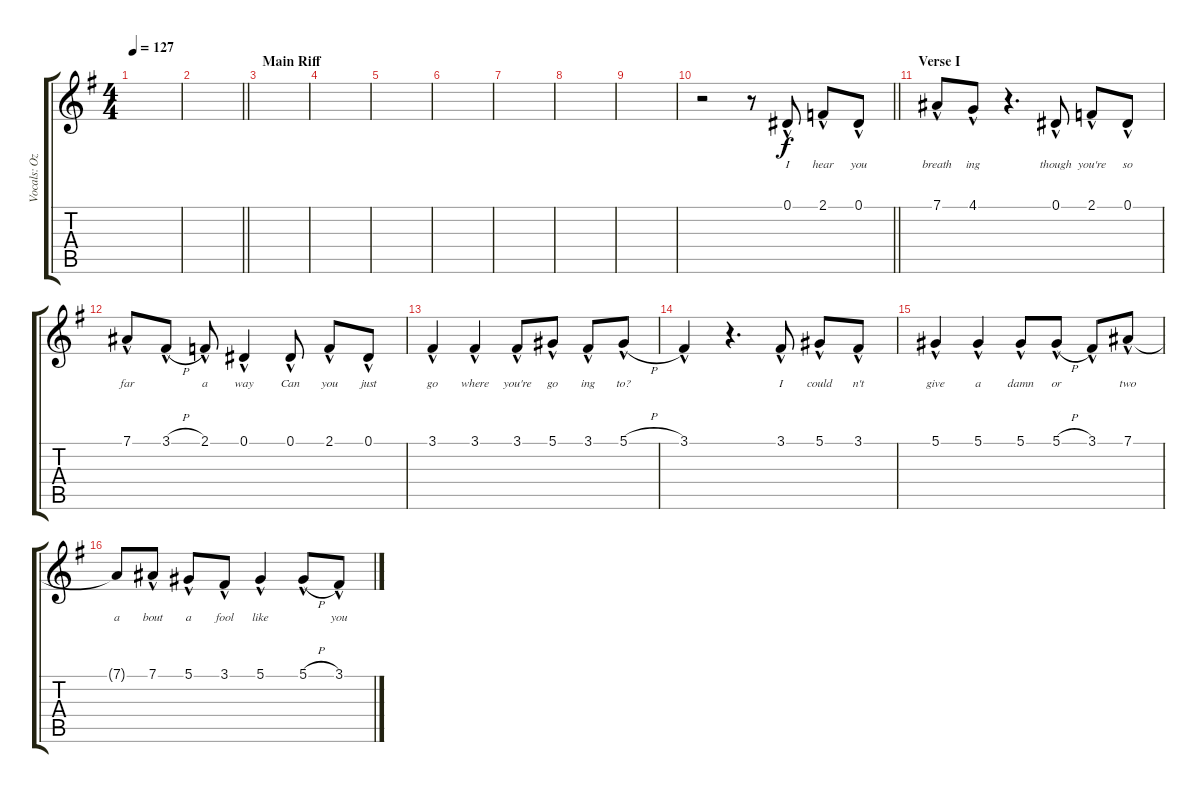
\track ("Vocals: Ozzy" "Vocals: Oz") {instrument lead2sawtooth}
\staff {score tabs}
\tuning (Eb4 Bb3 Gb3 Db3 Ab2 Eb2) {hide}
\ts (4 4)
\tempo 127
\clef g2
\ks g
|
\barLineRight lightlight
|
\section ("" "Main Riff")
|
|
|
|
|
|
|
\barLineRight lightlight
r.2 r.8 0.1{hac}.8{lyrics (0 "I") lyrics (1 "") lyrics (2 "") lyrics (3 "") lyrics (4 "")} 2.1{hac}.8{lyrics (0 "hear") lyrics (1 "") lyrics (2 "") lyrics (3 "") lyrics (4 "")} 0.1{hac}.8{lyrics (0 "you") lyrics (1 "") lyrics (2 "") lyrics (3 "") lyrics (4 "")} |
\section ("" "Verse I")
7.1{hac}.8{lyrics (0 "breath") lyrics (1 "") lyrics (2 "") lyrics (3 "") lyrics (4 "")} 4.1{hac}.8{lyrics (0 "ing") lyrics (1 "") lyrics (2 "") lyrics (3 "") lyrics (4 "")} r.4{d} 0.1{hac}.8{lyrics (0 "though") lyrics (1 "") lyrics (2 "") lyrics (3 "") lyrics (4 "")} 2.1{hac}.8{lyrics (0 "you're") lyrics (1 "") lyrics (2 "") lyrics (3 "") lyrics (4 "")} 0.1{hac}.8{lyrics (0 "so") lyrics (1 "") lyrics (2 "") lyrics (3 "") lyrics (4 "")} |
7.1{hac}.8{lyrics (0 "far") lyrics (1 "") lyrics (2 "") lyrics (3 "") lyrics (4 "")} 3.1{h hac}.8{lyrics (0 "") lyrics (1 "") lyrics (2 "") lyrics (3 "") lyrics (4 "")} 2.1{hac}.8{lyrics (0 "a") lyrics (1 "") lyrics (2 "") lyrics (3 "") lyrics (4 "")} 0.1{hac}.4{lyrics (0 "way") lyrics (1 "") lyrics (2 "") lyrics (3 "") lyrics (4 "")} 0.1{hac}.8{lyrics (0 "Can") lyrics (1 "") lyrics (2 "") lyrics (3 "") lyrics (4 "")} 2.1{hac}.8{lyrics (0 "you") lyrics (1 "") lyrics (2 "") lyrics (3 "") lyrics (4 "")} 0.1{hac}.8{lyrics (0 "just") lyrics (1 "") lyrics (2 "") lyrics (3 "") lyrics (4 "")} |
3.1{hac}.4{lyrics (0 "go") lyrics (1 "") lyrics (2 "") lyrics (3 "") lyrics (4 "")} 3.1{hac}.4{lyrics (0 "where") lyrics (1 "") lyrics (2 "") lyrics (3 "") lyrics (4 "")} 3.1{hac}.8{lyrics (0 "you're") lyrics (1 "") lyrics (2 "") lyrics (3 "") lyrics (4 "")} 5.1{hac}.8{lyrics (0 "go") lyrics (1 "") lyrics (2 "") lyrics (3 "") lyrics (4 "")} 3.1{hac}.8{lyrics (0 "ing") lyrics (1 "") lyrics (2 "") lyrics (3 "") lyrics (4 "")} 5.1{h hac}.8{lyrics (0 "to?") lyrics (1 "") lyrics (2 "") lyrics (3 "") lyrics (4 "")} |
3.1{hac}.4{lyrics (0 "") lyrics (1 "") lyrics (2 "") lyrics (3 "") lyrics (4 "")} r.4{d} 3.1{hac}.8{lyrics (0 "I") lyrics (1 "") lyrics (2 "") lyrics (3 "") lyrics (4 "")} 5.1{hac}.8{lyrics (0 "could") lyrics (1 "") lyrics (2 "") lyrics (3 "") lyrics (4 "")} 3.1{hac}.8{lyrics (0 "n't") lyrics (1 "") lyrics (2 "") lyrics (3 "") lyrics (4 "")} |
5.1{hac}.4{lyrics (0 "give") lyrics (1 "") lyrics (2 "") lyrics (3 "") lyrics (4 "")} 5.1{hac}.4{lyrics (0 "a") lyrics (1 "") lyrics (2 "") lyrics (3 "") lyrics (4 "")} 5.1{hac}.8{lyrics (0 "damn") lyrics (1 "") lyrics (2 "") lyrics (3 "") lyrics (4 "")} 5.1{h hac}.8{lyrics (0 "or") lyrics (1 "") lyrics (2 "") lyrics (3 "") lyrics (4 "")} 3.1{hac}.8{lyrics (0 "") lyrics (1 "") lyrics (2 "") lyrics (3 "") lyrics (4 "")} 7.1{hac}.8{lyrics (0 "two") lyrics (1 "") lyrics (2 "") lyrics (3 "") lyrics (4 "")} |
7.1{t}.8{lyrics (0 "a") lyrics (1 "") lyrics (2 "") lyrics (3 "") lyrics (4 "")} 7.1{hac}.8{lyrics (0 "bout") lyrics (1 "") lyrics (2 "") lyrics (3 "") lyrics (4 "")} 5.1{hac}.8{lyrics (0 "a") lyrics (1 "") lyrics (2 "") lyrics (3 "") lyrics (4 "")} 3.1{hac}.8{lyrics (0 "fool") lyrics (1 "") lyrics (2 "") lyrics (3 "") lyrics (4 "")} 5.1{hac}.4{lyrics (0 "like") lyrics (1 "") lyrics (2 "") lyrics (3 "") lyrics (4 "")} 5.1{h hac}.8{lyrics (0 "") lyrics (1 "") lyrics (2 "") lyrics (3 "") lyrics (4 "")} 3.1{hac}.8{lyrics (0 "you") lyrics (1 "") lyrics (2 "") lyrics (3 "") lyrics (4 "")}
